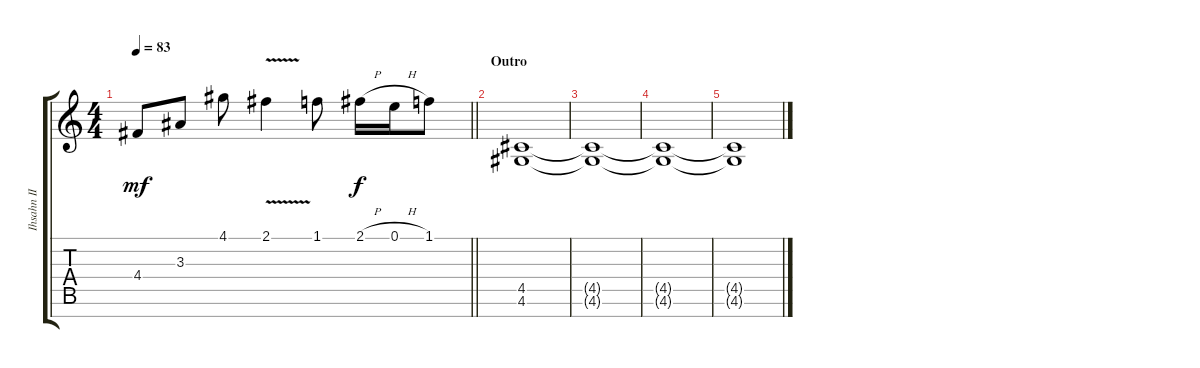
\track ("Ihsahn II" "Ihsahn II") {instrument overdrivenguitar}
\staff {score tabs}
\tuning (E4 B3 G3 D3 A2 E2 B1) {hide}
\ts (4 4)
\tempo 83
\clef g2
\barLineRight lightlight
\ks c
4.4.8{dy mf} 3.3.8 4.1.8 2.1{v}.4 1.1.8 2.1{h}.16{dy f} 0.1{h}.16 1.1.8 |
\section ("" "Outro")
(4.5 4.6).1{volume 2} |
(4.5{t} 4.6{t}).1 |
(4.5{t} 4.6{t}).1 |
(4.5{t} 4.6{t}).1
